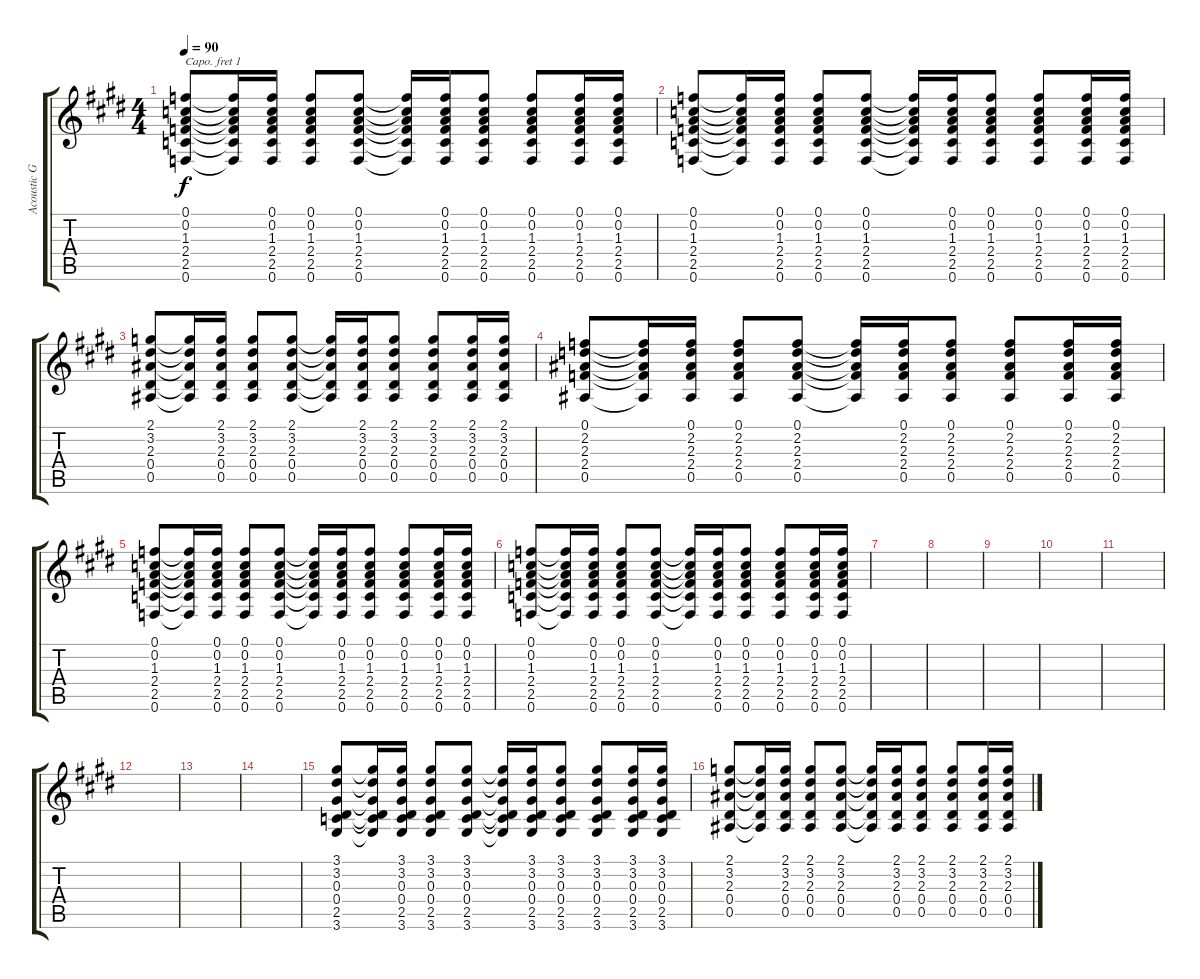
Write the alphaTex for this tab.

\track ("Acoustic Guitar 1 (C. Kroeger)" "Acoustic G") {instrument acousticguitarsteel}
\staff {score tabs}
\capo 1
\tuning (E4 B3 G3 D3 A2 E2) {hide}
\ts (4 4)
\tempo 90
\clef g2
\ks e
(0.1 0.2 1.3 2.4 2.5 0.6).8{dy f} (0.1{t} 0.2{t} 1.3{t} 2.4{t} 2.5{t} 0.6{t}).16 (0.1 0.2 1.3 2.4 2.5 0.6).16 (0.1 0.2 1.3 2.4 2.5 0.6).8 (0.1 0.2 1.3 2.4 2.5 0.6).8 (0.1{t} 0.2{t} 1.3{t} 2.4{t} 2.5{t} 0.6{t}).16 (0.1 0.2 1.3 2.4 2.5 0.6).16 (0.1 0.2 1.3 2.4 2.5 0.6).8 (0.1 0.2 1.3 2.4 2.5 0.6).8 (0.1 0.2 1.3 2.4 2.5 0.6).16 (0.1 0.2 1.3 2.4 2.5 0.6).16 |
(0.1 0.2 1.3 2.4 2.5 0.6).8 (0.1{t} 0.2{t} 1.3{t} 2.4{t} 2.5{t} 0.6{t}).16 (0.1 0.2 1.3 2.4 2.5 0.6).16 (0.1 0.2 1.3 2.4 2.5 0.6).8 (0.1 0.2 1.3 2.4 2.5 0.6).8 (0.1{t} 0.2{t} 1.3{t} 2.4{t} 2.5{t} 0.6{t}).16 (0.1 0.2 1.3 2.4 2.5 0.6).16 (0.1 0.2 1.3 2.4 2.5 0.6).8 (0.1 0.2 1.3 2.4 2.5 0.6).8 (0.1 0.2 1.3 2.4 2.5 0.6).16 (0.1 0.2 1.3 2.4 2.5 0.6).16 |
(2.1 3.2 2.3 0.4 0.5).8 (2.1{t} 3.2{t} 2.3{t} 0.4{t} 0.5{t}).16 (2.1 3.2 2.3 0.4 0.5).16 (2.1 3.2 2.3 0.4 0.5).8 (2.1 3.2 2.3 0.4 0.5).8 (2.1{t} 3.2{t} 2.3{t} 0.4{t} 0.5{t}).16 (2.1 3.2 2.3 0.4 0.5).16 (2.1 3.2 2.3 0.4 0.5).8 (2.1 3.2 2.3 0.4 0.5).8 (2.1 3.2 2.3 0.4 0.5).16 (2.1 3.2 2.3 0.4 0.5).16 |
(0.1 2.2 2.3 2.4 0.5).8 (0.1{t} 2.2{t} 2.3{t} 2.4{t} 0.5{t}).16 (0.1 2.2 2.3 2.4 0.5).16 (0.1 2.2 2.3 2.4 0.5).8 (0.1 2.2 2.3 2.4 0.5).8 (0.1{t} 2.2{t} 2.3{t} 2.4{t} 0.5{t}).16 (0.1 2.2 2.3 2.4 0.5).16 (0.1 2.2 2.3 2.4 0.5).8 (0.1 2.2 2.3 2.4 0.5).8 (0.1 2.2 2.3 2.4 0.5).16 (0.1 2.2 2.3 2.4 0.5).16 |
(0.1 0.2 1.3 2.4 2.5 0.6).8 (0.1{t} 0.2{t} 1.3{t} 2.4{t} 2.5{t} 0.6{t}).16 (0.1 0.2 1.3 2.4 2.5 0.6).16 (0.1 0.2 1.3 2.4 2.5 0.6).8 (0.1 0.2 1.3 2.4 2.5 0.6).8 (0.1{t} 0.2{t} 1.3{t} 2.4{t} 2.5{t} 0.6{t}).16 (0.1 0.2 1.3 2.4 2.5 0.6).16 (0.1 0.2 1.3 2.4 2.5 0.6).8 (0.1 0.2 1.3 2.4 2.5 0.6).8 (0.1 0.2 1.3 2.4 2.5 0.6).16 (0.1 0.2 1.3 2.4 2.5 0.6).16 |
(0.1 0.2 1.3 2.4 2.5 0.6).8 (0.1{t} 0.2{t} 1.3{t} 2.4{t} 2.5{t} 0.6{t}).16 (0.1 0.2 1.3 2.4 2.5 0.6).16 (0.1 0.2 1.3 2.4 2.5 0.6).8 (0.1 0.2 1.3 2.4 2.5 0.6).8 (0.1{t} 0.2{t} 1.3{t} 2.4{t} 2.5{t} 0.6{t}).16 (0.1 0.2 1.3 2.4 2.5 0.6).16 (0.1 0.2 1.3 2.4 2.5 0.6).8 (0.1 0.2 1.3 2.4 2.5 0.6).8 (0.1 0.2 1.3 2.4 2.5 0.6).16 (0.1 0.2 1.3 2.4 2.5 0.6).16 |
|
|
|
|
|
|
|
|
(3.1 3.2 0.3 0.4 2.5 3.6).8 (3.1{t} 3.2{t} 0.3{t} 0.4{t} 2.5{t} 3.6{t}).16 (3.1 3.2 0.3 0.4 2.5 3.6).16 (3.1 3.2 0.3 0.4 2.5 3.6).8 (3.1 3.2 0.3 0.4 2.5 3.6).8 (3.1{t} 3.2{t} 0.3{t} 0.4{t} 2.5{t} 3.6{t}).16 (3.1 3.2 0.3 0.4 2.5 3.6).16 (3.1 3.2 0.3 0.4 2.5 3.6).8 (3.1 3.2 0.3 0.4 2.5 3.6).8 (3.1 3.2 0.3 0.4 2.5 3.6).16 (3.1 3.2 0.3 0.4 2.5 3.6).16 |
(2.1 3.2 2.3 0.4 0.5).8 (2.1{t} 3.2{t} 2.3{t} 0.4{t} 0.5{t}).16 (2.1 3.2 2.3 0.4 0.5).16 (2.1 3.2 2.3 0.4 0.5).8 (2.1 3.2 2.3 0.4 0.5).8 (2.1{t} 3.2{t} 2.3{t} 0.4{t} 0.5{t}).16 (2.1 3.2 2.3 0.4 0.5).16 (2.1 3.2 2.3 0.4 0.5).8 (2.1 3.2 2.3 0.4 0.5).8 (2.1 3.2 2.3 0.4 0.5).16 (2.1 3.2 2.3 0.4 0.5).16
